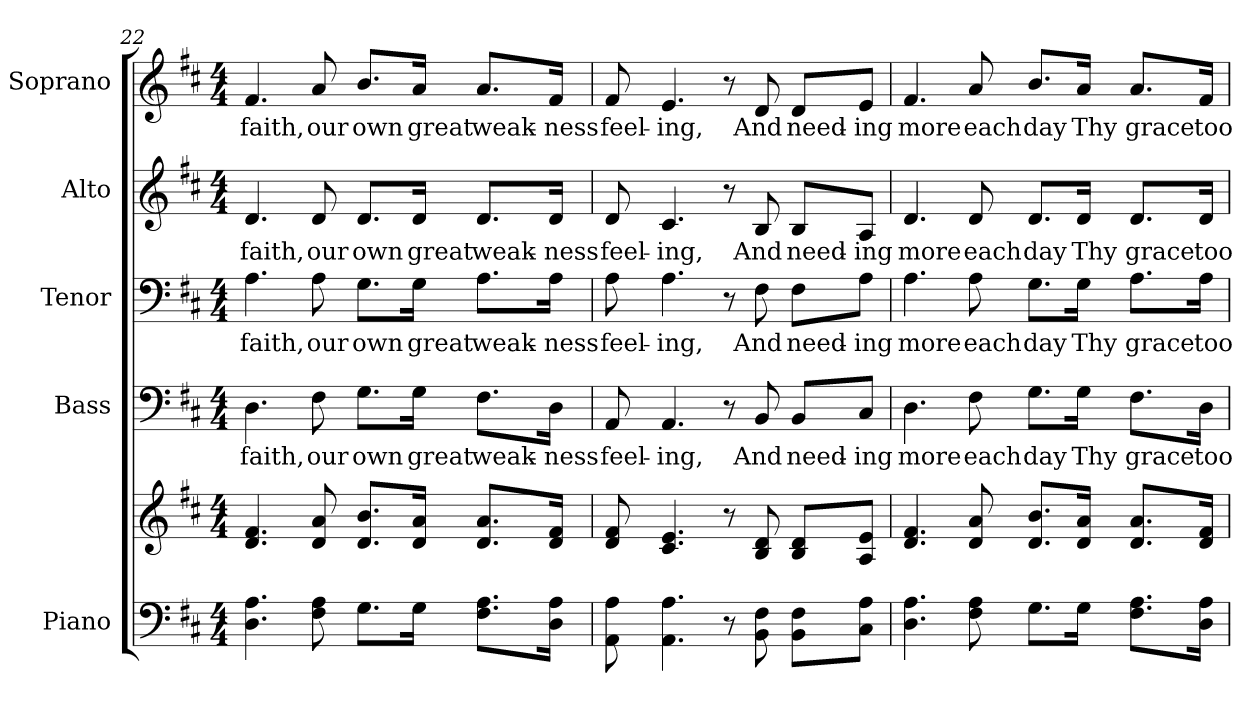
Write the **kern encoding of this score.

**kern	**kern	**kern	**text	**kern	**text	**kern	**text	**kern	**text
*part5	*part5	*part4	*part4	*part3	*part3	*part2	*part2	*part1	*part1
*staff6	*staff5	*staff4	*staff4	*staff3	*staff3	*staff2	*staff2	*staff1	*staff1
*I"Piano	*	*I"Bass	*	*I"Tenor	*	*I"Alto	*	*I"Soprano	*
*I'Pno.	*	*I'B.	*	*I'T.	*	*I'A.	*	*I'S.	*
*clefF4	*clefG2	*clefF4	*	*clefF4	*	*clefG2	*	*clefG2	*
*k[f#c#]	*k[f#c#]	*k[f#c#]	*	*k[f#c#]	*	*k[f#c#]	*	*k[f#c#]	*
*D:	*D:	*D:	*	*D:	*	*D:	*	*D:	*
*M4/4	*M4/4	*M4/4	*	*M4/4	*	*M4/4	*	*M4/4	*
=22	=22	=22	=22	=22	=22	=22	=22	=22	=22
!	!	!	!LO:LY:b:color=#000000	!	!	!	!	!	!
!	!	!	!	!	!LO:LY:b:color=#000000	!	!	!	!
!	!	!	!	!	!	!	!LO:LY:b:color=#000000	!	!
!	!	!	!	!	!	!	!	!	!LO:LY:b:color=#000000
4.Di\ 4.Ai	4.di/ 4.f#i	4.Di\	faith,	4.Ai\	faith,	4.di/	faith,	4.f#i/	faith,
!	!	!	!LO:LY:b:color=#000000	!	!	!	!	!	!
!	!	!	!	!	!LO:LY:b:color=#000000	!	!	!	!
!	!	!	!	!	!	!	!LO:LY:b:color=#000000	!	!
!	!	!	!	!	!	!	!	!	!LO:LY:b:color=#000000
8F#i\ 8Ai	8di/ 8ai	8F#i\	our	8Ai\	our	8di/	our	8ai/	our
!	!	!	!LO:LY:b:color=#000000	!	!	!	!	!	!
!	!	!	!	!	!LO:LY:b:color=#000000	!	!	!	!
!	!	!	!	!	!	!	!LO:LY:b:color=#000000	!	!
!	!	!	!	!	!	!	!	!	!LO:LY:b:color=#000000
8.Gi\L	8.di/ 8.bi/L	8.Gi\L	own	8.Gi\L	own	8.di/L	own	8.bi/L	own
!	!	!	!LO:LY:b:color=#000000	!	!	!	!	!	!
!	!	!	!	!	!LO:LY:b:color=#000000	!	!	!	!
!	!	!	!	!	!	!	!LO:LY:b:color=#000000	!	!
!	!	!	!	!	!	!	!	!	!LO:LY:b:color=#000000
16Gi\Jk	16di/ 16ai/Jk	16Gi\Jk	great	16Gi\Jk	great	16di/Jk	great	16ai/Jk	great
!	!	!	!LO:LY:b:color=#000000	!	!	!	!	!	!
!	!	!	!	!	!LO:LY:b:color=#000000	!	!	!	!
!	!	!	!	!	!	!	!LO:LY:b:color=#000000	!	!
!	!	!	!	!	!	!	!	!	!LO:LY:b:color=#000000
8.F#i\ 8.Ai\L	8.di/ 8.ai/L	8.F#i\L	weak-	8.Ai\L	weak-	8.di/L	weak-	8.ai/L	weak-
!	!	!	!LO:LY:b:color=#000000	!	!	!	!	!	!
!	!	!	!	!	!LO:LY:b:color=#000000	!	!	!	!
!	!	!	!	!	!	!	!LO:LY:b:color=#000000	!	!
!	!	!	!	!	!	!	!	!	!LO:LY:b:color=#000000
16Di\ 16Ai\Jk	16di/ 16f#i/Jk	16Di\Jk	-ness	16Ai\Jk	-ness	16di/Jk	-ness	16f#i/Jk	-ness
!!LO:PB:g=z
=23	=23	=23	=23	=23	=23	=23	=23	=23	=23
!	!	!	!LO:LY:b:color=#000000	!	!	!	!	!	!
!	!	!	!	!	!LO:LY:b:color=#000000	!	!	!	!
!	!	!	!	!	!	!	!LO:LY:b:color=#000000	!	!
!	!	!	!	!	!	!	!	!	!LO:LY:b:color=#000000
8AAi\ 8Ai	8di/ 8f#i	8AAi/	feel-	8Ai\	feel-	8di/	feel-	8f#i/	feel-
!	!	!	!LO:LY:b:color=#000000	!	!	!	!	!	!
!	!	!	!	!	!LO:LY:b:color=#000000	!	!	!	!
!	!	!	!	!	!	!	!LO:LY:b:color=#000000	!	!
!	!	!	!	!	!	!	!	!	!LO:LY:b:color=#000000
4.AAi\ 4.Ai	4.c#i/ 4.ei	4.AAi/	-ing,	4.Ai\	-ing,	4.c#i/	-ing,	4.ei/	-ing,
8r	8r	8r	.	8r	.	8r	.	8r	.
!	!	!	!LO:LY:b:color=#000000	!	!	!	!	!	!
!	!	!	!	!	!LO:LY:b:color=#000000	!	!	!	!
!	!	!	!	!	!	!	!LO:LY:b:color=#000000	!	!
!	!	!	!	!	!	!	!	!	!LO:LY:b:color=#000000
8BBi\ 8F#i	8Bi/ 8di	8BBi/	And	8F#i\	And	8Bi/	And	8di/	And
!	!	!	!LO:LY:b:color=#000000	!	!	!	!	!	!
!	!	!	!	!	!LO:LY:b:color=#000000	!	!	!	!
!	!	!	!	!	!	!	!LO:LY:b:color=#000000	!	!
!	!	!	!	!	!	!	!	!	!LO:LY:b:color=#000000
8BBi\ 8F#i\L	8Bi/ 8di/L	8BBi/L	need-	8F#i\L	need-	8Bi/L	need-	8di/L	need-
!	!	!	!LO:LY:b:color=#000000	!	!	!	!	!	!
!	!	!	!	!	!LO:LY:b:color=#000000	!	!	!	!
!	!	!	!	!	!	!	!LO:LY:b:color=#000000	!	!
!	!	!	!	!	!	!	!	!	!LO:LY:b:color=#000000
8C#i\ 8Ai\J	8Ai/ 8ei/J	8C#i/J	-ing	8Ai\J	-ing	8Ai/J	-ing	8ei/J	-ing
=24	=24	=24	=24	=24	=24	=24	=24	=24	=24
!	!	!	!LO:LY:b:color=#000000	!	!	!	!	!	!
!	!	!	!	!	!LO:LY:b:color=#000000	!	!	!	!
!	!	!	!	!	!	!	!LO:LY:b:color=#000000	!	!
!	!	!	!	!	!	!	!	!	!LO:LY:b:color=#000000
4.Di\ 4.Ai	4.di/ 4.f#i	4.Di\	more	4.Ai\	more	4.di/	more	4.f#i/	more
!	!	!	!LO:LY:b:color=#000000	!	!	!	!	!	!
!	!	!	!	!	!LO:LY:b:color=#000000	!	!	!	!
!	!	!	!	!	!	!	!LO:LY:b:color=#000000	!	!
!	!	!	!	!	!	!	!	!	!LO:LY:b:color=#000000
8F#i\ 8Ai	8di/ 8ai	8F#i\	each	8Ai\	each	8di/	each	8ai/	each
!	!	!	!LO:LY:b:color=#000000	!	!	!	!	!	!
!	!	!	!	!	!LO:LY:b:color=#000000	!	!	!	!
!	!	!	!	!	!	!	!LO:LY:b:color=#000000	!	!
!	!	!	!	!	!	!	!	!	!LO:LY:b:color=#000000
8.Gi\L	8.di/ 8.bi/L	8.Gi\L	day	8.Gi\L	day	8.di/L	day	8.bi/L	day
!	!	!	!LO:LY:b:color=#000000	!	!	!	!	!	!
!	!	!	!	!	!LO:LY:b:color=#000000	!	!	!	!
!	!	!	!	!	!	!	!LO:LY:b:color=#000000	!	!
!	!	!	!	!	!	!	!	!	!LO:LY:b:color=#000000
16Gi\Jk	16di/ 16ai/Jk	16Gi\Jk	Thy	16Gi\Jk	Thy	16di/Jk	Thy	16ai/Jk	Thy
!	!	!	!LO:LY:b:color=#000000	!	!	!	!	!	!
!	!	!	!	!	!LO:LY:b:color=#000000	!	!	!	!
!	!	!	!	!	!	!	!LO:LY:b:color=#000000	!	!
!	!	!	!	!	!	!	!	!	!LO:LY:b:color=#000000
8.F#i\ 8.Ai\L	8.di/ 8.ai/L	8.F#i\L	grace	8.Ai\L	grace	8.di/L	grace	8.ai/L	grace
!	!	!	!LO:LY:b:color=#000000	!	!	!	!	!	!
!	!	!	!	!	!LO:LY:b:color=#000000	!	!	!	!
!	!	!	!	!	!	!	!LO:LY:b:color=#000000	!	!
!	!	!	!	!	!	!	!	!	!LO:LY:b:color=#000000
16Di\ 16Ai\Jk	16di/ 16f#i/Jk	16Di\Jk	too	16Ai\Jk	too	16di/Jk	too	16f#i/Jk	too
=	=	=	=	=	=	=	=	=	=
*-	*-	*-	*-	*-	*-	*-	*-	*-	*-
